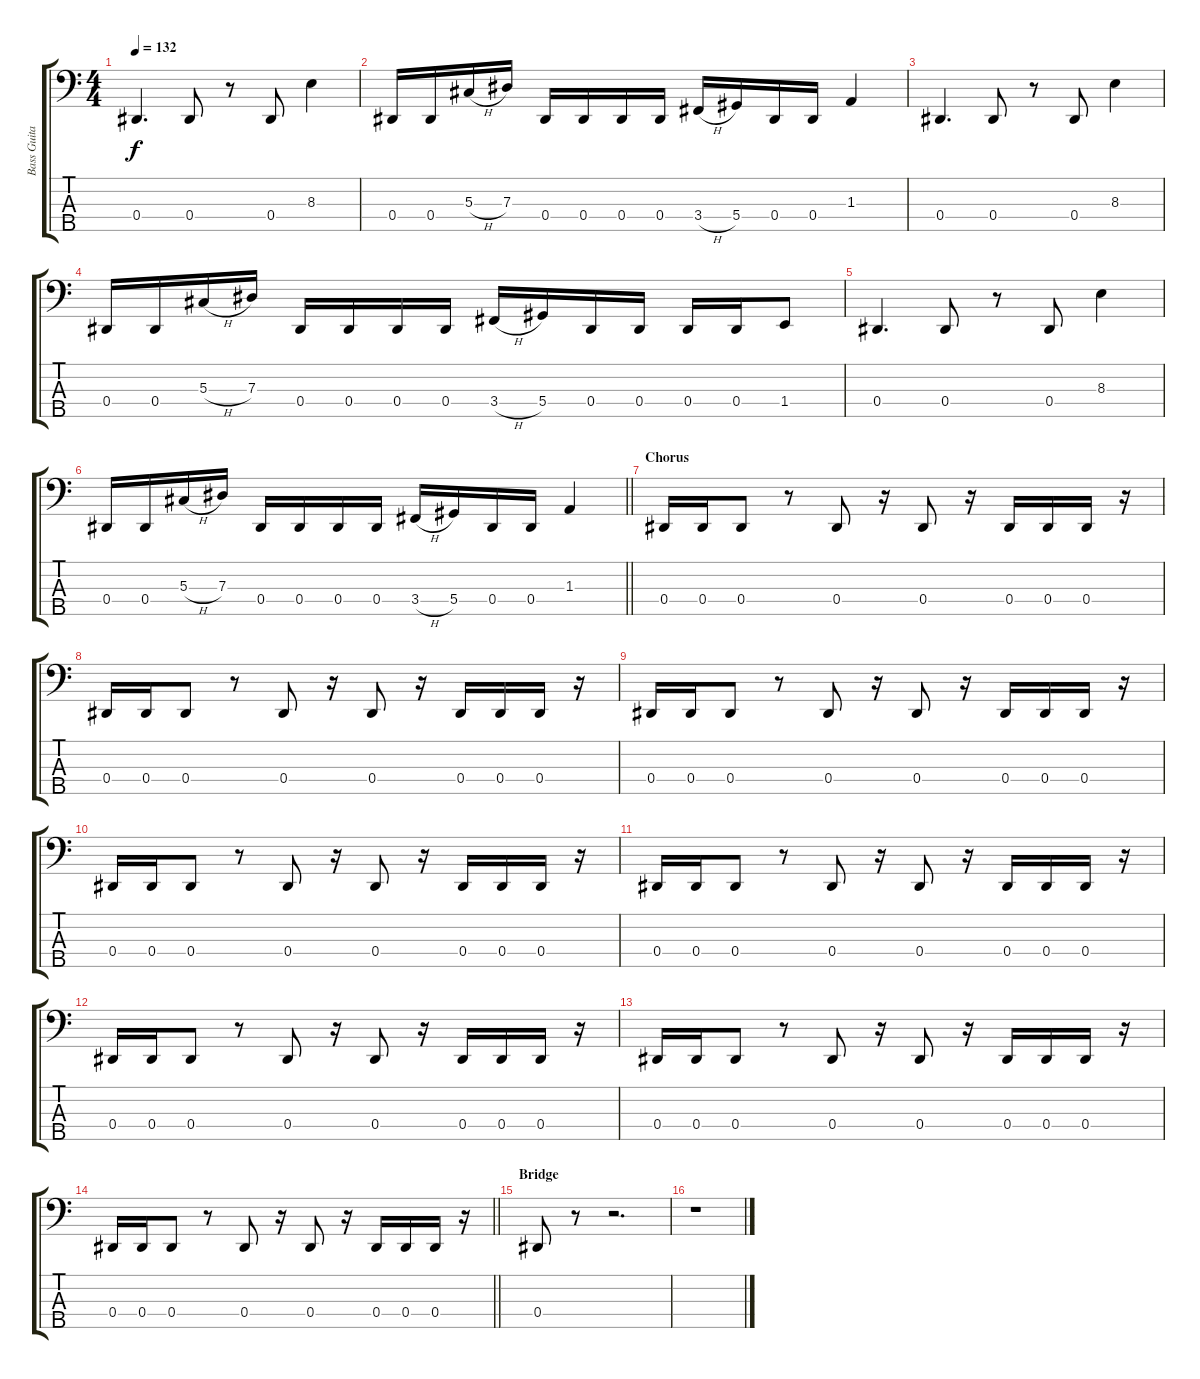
\track ("Bass Guitar" "Bass Guita") {instrument electricbassfinger}
\staff {score tabs}
\tuning (Gb2 Db2 Ab1 Eb1 Bb0) {hide}
\ts (4 4)
\tempo 132
\clef f4
\ks c
0.4.4{d dy f} 0.4.8 r.8 0.4.8 8.3.4 |
0.4.16 0.4.16 5.3{h}.16 7.3.16 0.4.16 0.4.16 0.4.16 0.4.16 3.4{h}.16 5.4.16 0.4.16 0.4.16 1.3.4 |
0.4.4{d} 0.4.8 r.8 0.4.8 8.3.4 |
0.4.16 0.4.16 5.3{h}.16 7.3.16 0.4.16 0.4.16 0.4.16 0.4.16 3.4{h}.16 5.4.16 0.4.16 0.4.16 0.4.16 0.4.16 1.4.8 |
0.4.4{d} 0.4.8 r.8 0.4.8 8.3.4 |
\barLineRight lightlight
0.4.16 0.4.16 5.3{h}.16 7.3.16 0.4.16 0.4.16 0.4.16 0.4.16 3.4{h}.16 5.4.16 0.4.16 0.4.16 1.3.4 |
\section ("" "Chorus")
0.4.16 0.4.16 0.4.8 r.8 0.4.8 r.16 0.4.8 r.16 0.4.16 0.4.16 0.4.16 r.16 |
0.4.16 0.4.16 0.4.8 r.8 0.4.8 r.16 0.4.8 r.16 0.4.16 0.4.16 0.4.16 r.16 |
0.4.16 0.4.16 0.4.8 r.8 0.4.8 r.16 0.4.8 r.16 0.4.16 0.4.16 0.4.16 r.16 |
0.4.16 0.4.16 0.4.8 r.8 0.4.8 r.16 0.4.8 r.16 0.4.16 0.4.16 0.4.16 r.16 |
0.4.16 0.4.16 0.4.8 r.8 0.4.8 r.16 0.4.8 r.16 0.4.16 0.4.16 0.4.16 r.16 |
0.4.16 0.4.16 0.4.8 r.8 0.4.8 r.16 0.4.8 r.16 0.4.16 0.4.16 0.4.16 r.16 |
0.4.16 0.4.16 0.4.8 r.8 0.4.8 r.16 0.4.8 r.16 0.4.16 0.4.16 0.4.16 r.16 |
\barLineRight lightlight
0.4.16 0.4.16 0.4.8 r.8 0.4.8 r.16 0.4.8 r.16 0.4.16 0.4.16 0.4.16 r.16 |
\section ("" "Bridge")
0.4.8 r.8 r.2{d} |
r.1
